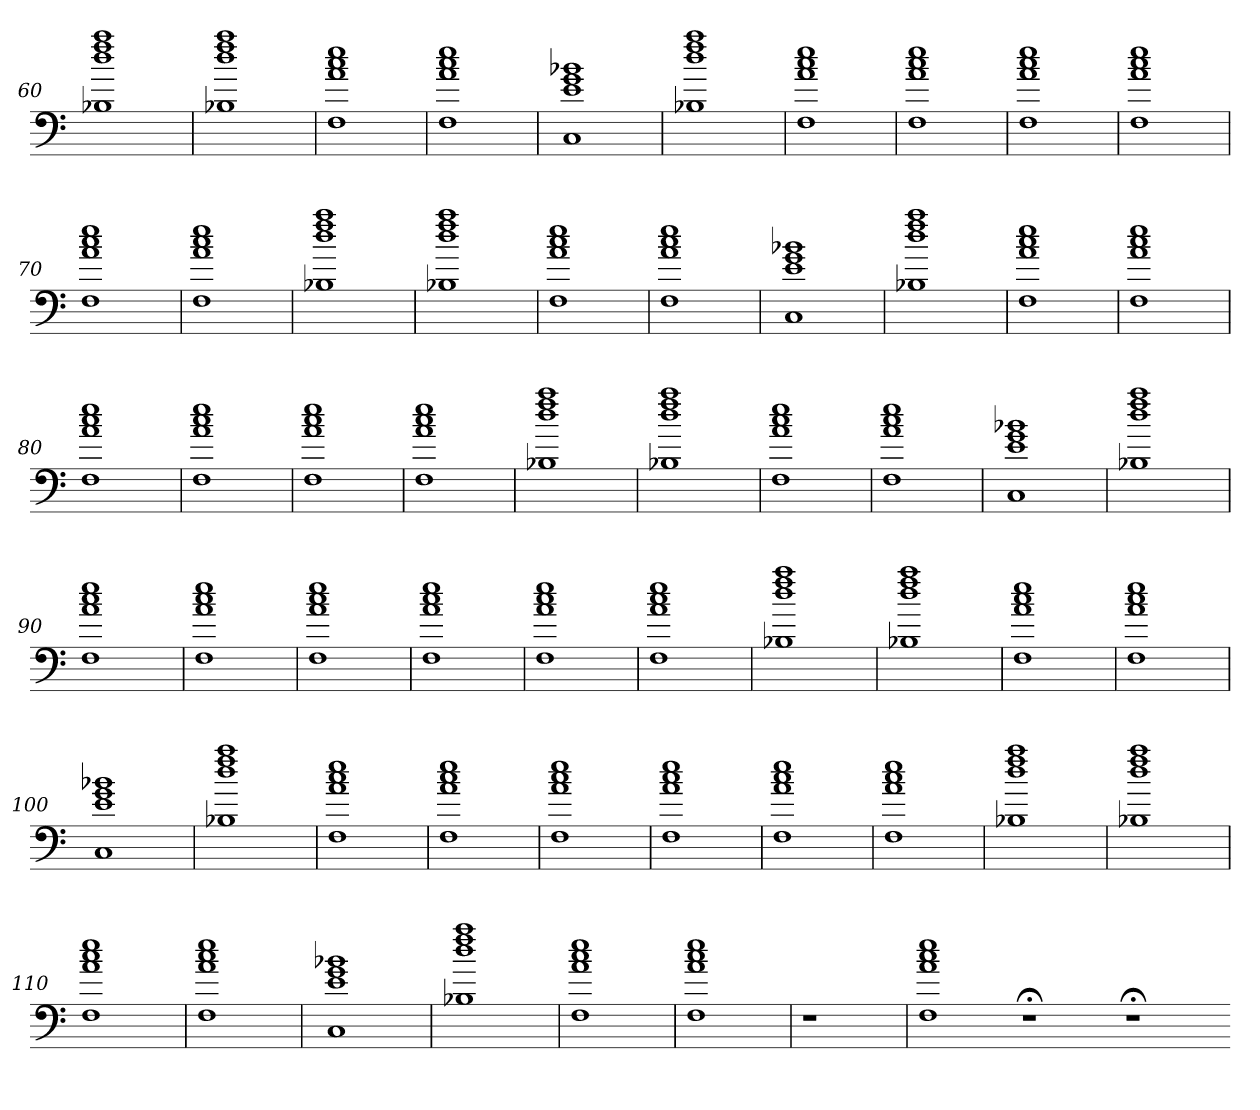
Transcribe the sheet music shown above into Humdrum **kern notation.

**kern
*part1
*staff1
=60
1B-X 1dd 1ff 1aa
=61
1B-X 1dd 1ff 1aa
=62
1F 1a 1cc 1ee
=63
1F 1a 1cc 1ee
=64
1C 1e 1g 1b-X
=65
1B-X 1dd 1ff 1aa
=66
1F 1a 1cc 1ee
=67
1F 1a 1cc 1ee
=68
1F 1a 1cc 1ee
=69
1F 1a 1cc 1ee
=70
1F 1a 1cc 1ee
=71
1F 1a 1cc 1ee
=72
1B-X 1dd 1ff 1aa
=73
1B-X 1dd 1ff 1aa
=74
1F 1a 1cc 1ee
=75
1F 1a 1cc 1ee
=76
1C 1e 1g 1b-X
=77
1B-X 1dd 1ff 1aa
=78
1F 1a 1cc 1ee
=79
1F 1a 1cc 1ee
=80
1F 1a 1cc 1ee
=81
1F 1a 1cc 1ee
=82
1F 1a 1cc 1ee
=83
1F 1a 1cc 1ee
=84
1B-X 1dd 1ff 1aa
=85
1B-X 1dd 1ff 1aa
=86
1F 1a 1cc 1ee
=87
1F 1a 1cc 1ee
=88
1C 1e 1g 1b-X
=89
1B-X 1dd 1ff 1aa
=90
1F 1a 1cc 1ee
=91
1F 1a 1cc 1ee
=92
1F 1a 1cc 1ee
=93
1F 1a 1cc 1ee
=94
1F 1a 1cc 1ee
=95
1F 1a 1cc 1ee
=96
1B-X 1dd 1ff 1aa
=97
1B-X 1dd 1ff 1aa
=98
1F 1a 1cc 1ee
=99
1F 1a 1cc 1ee
=100
1C 1e 1g 1b-X
=101
1B-X 1dd 1ff 1aa
=102
1F 1a 1cc 1ee
=103
1F 1a 1cc 1ee
=104
1F 1a 1cc 1ee
=105
1F 1a 1cc 1ee
=106
1F 1a 1cc 1ee
=107
1F 1a 1cc 1ee
=108
1B-X 1dd 1ff 1aa
=109
1B-X 1dd 1ff 1aa
=110
1F 1a 1cc 1ee
=111
1F 1a 1cc 1ee
=112
1C 1e 1g 1b-X
=113
1B-X 1dd 1ff 1aa
=114
1F 1a 1cc 1ee
=115
1F 1a 1cc 1ee
=116
1r
=117
1r
=118
1F 1a 1cc 1ee
1r;<
1r;<
=-
*-
